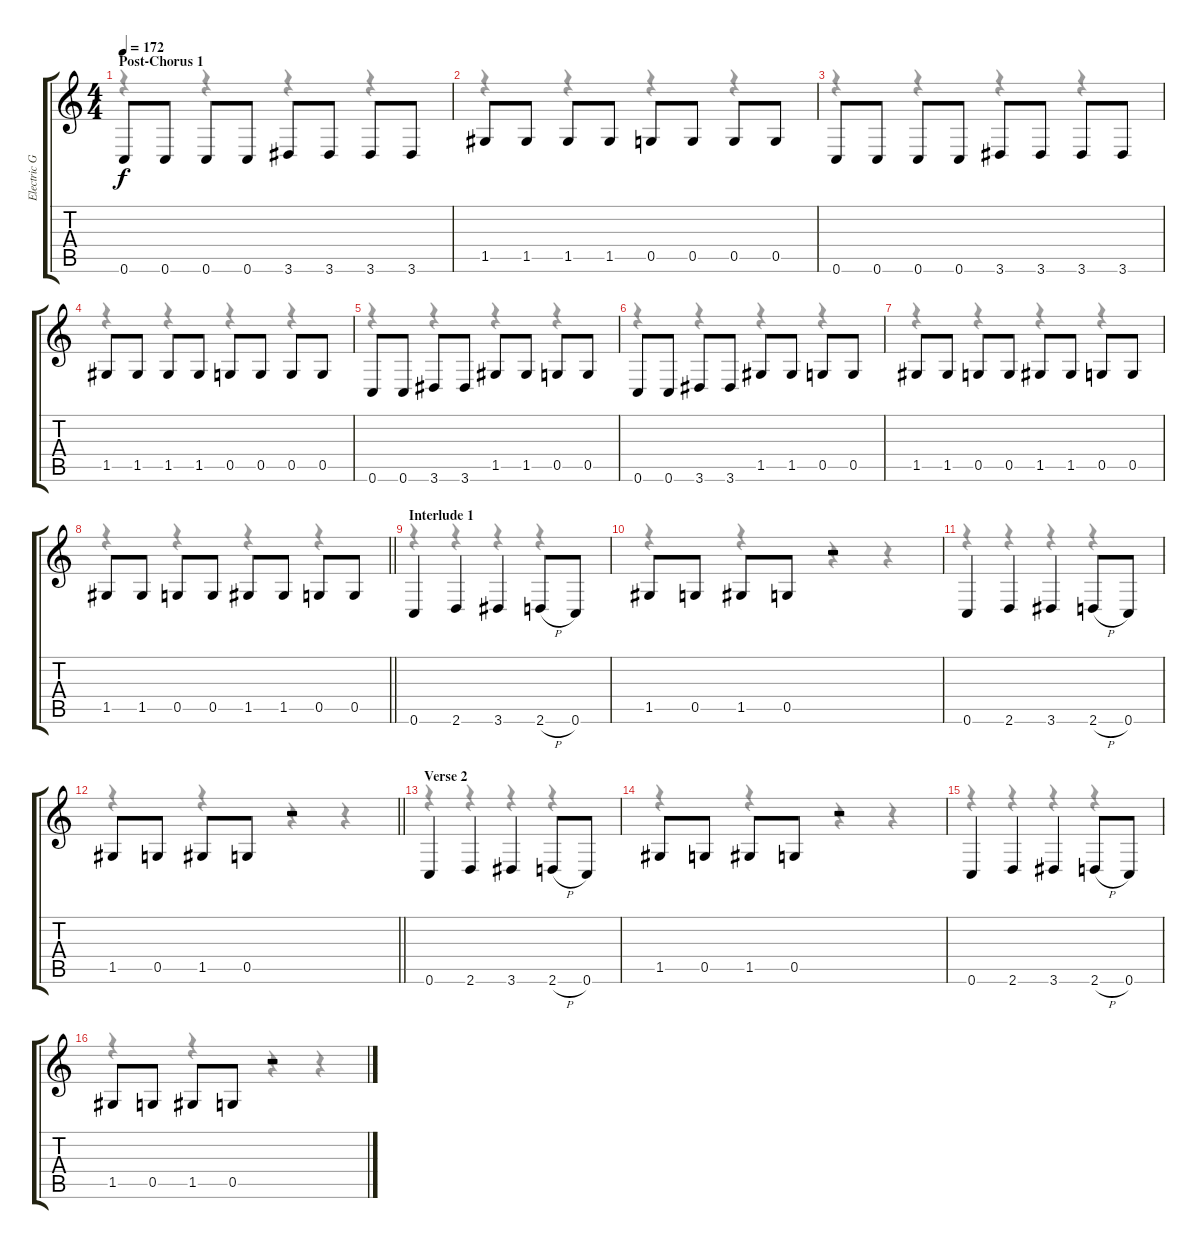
\track ("Electric Guitar I" "Electric G") {instrument electricguitarclean}
\staff {score tabs}
\tuning (D4 A3 F3 C3 G2 C2) {hide}
\voice
\ts (4 4)
\section ("" "Post-Chorus 1")
\tempo 172
\clef g2
\ks c
0.6.8{dy f} 0.6.8 0.6.8 0.6.8 3.6.8 3.6.8 3.6.8 3.6.8 |
1.5.8 1.5.8 1.5.8 1.5.8 0.5.8 0.5.8 0.5.8 0.5.8 |
0.6.8 0.6.8 0.6.8 0.6.8 3.6.8 3.6.8 3.6.8 3.6.8 |
1.5.8 1.5.8 1.5.8 1.5.8 0.5.8 0.5.8 0.5.8 0.5.8 |
0.6.8 0.6.8 3.6.8 3.6.8 1.5.8 1.5.8 0.5.8 0.5.8 |
0.6.8 0.6.8 3.6.8 3.6.8 1.5.8 1.5.8 0.5.8 0.5.8 |
1.5.8 1.5.8 0.5.8 0.5.8 1.5.8 1.5.8 0.5.8 0.5.8 |
\barLineRight lightlight
1.5.8 1.5.8 0.5.8 0.5.8 1.5.8 1.5.8 0.5.8 0.5.8 |
\section ("" "Interlude 1")
0.6.4 2.6.4 3.6.4 2.6{h}.8 0.6.8 |
1.5.8 0.5.8 1.5.8 0.5.8 r.2 |
0.6.4 2.6.4 3.6.4 2.6{h}.8 0.6.8 |
\barLineRight lightlight
1.5.8 0.5.8 1.5.8 0.5.8 r.2 |
\section ("" "Verse 2")
0.6.4 2.6.4 3.6.4 2.6{h}.8 0.6.8 |
1.5.8 0.5.8 1.5.8 0.5.8 r.2 |
0.6.4 2.6.4 3.6.4 2.6{h}.8 0.6.8 |
1.5.8 0.5.8 1.5.8 0.5.8 r.2
\voice
\clef g2
\ottava regular
\simile none
\ks c
r.4{dy f} r.4 r.4 r.4 |
r.4 r.4 r.4 r.4 |
r.4 r.4 r.4 r.4 |
r.4 r.4 r.4 r.4 |
r.4 r.4 r.4 r.4 |
r.4 r.4 r.4 r.4 |
r.4 r.4 r.4 r.4 |
\barLineRight lightlight
r.4 r.4 r.4 r.4 |
r.4 r.4 r.4 r.4 |
r.4 r.4 r.4 r.4 |
r.4 r.4 r.4 r.4 |
\barLineRight lightlight
r.4 r.4 r.4 r.4 |
r.4 r.4 r.4 r.4 |
r.4 r.4 r.4 r.4 |
r.4 r.4 r.4 r.4 |
r.4 r.4 r.4 r.4
